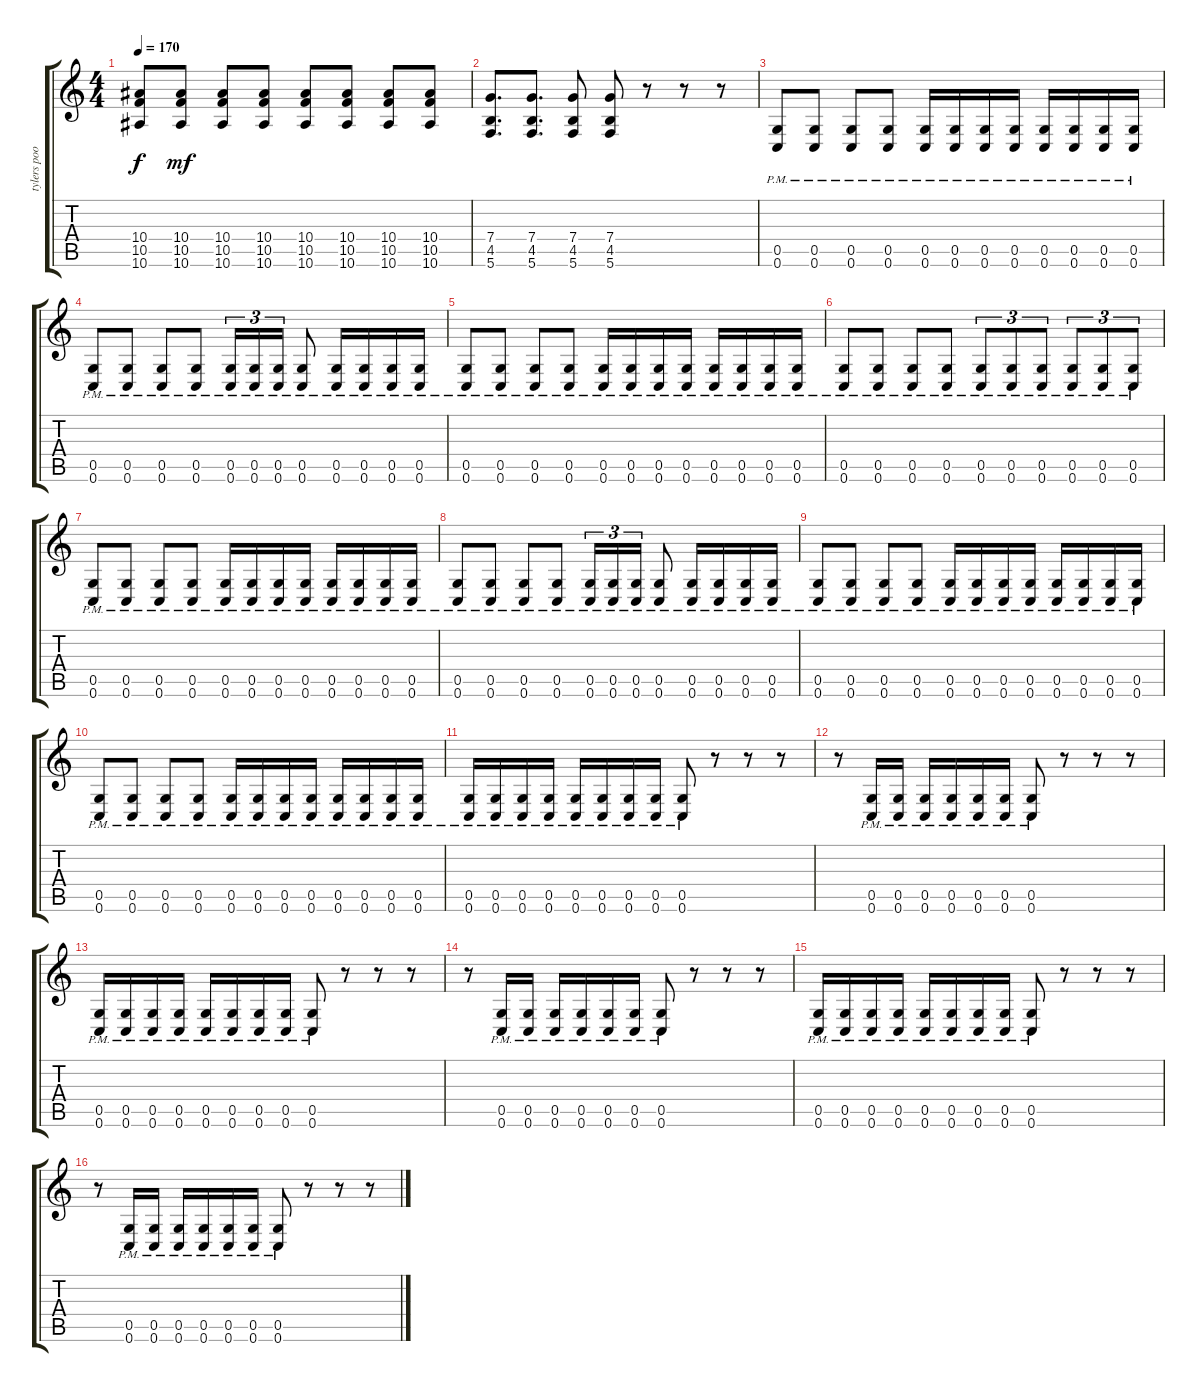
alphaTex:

\track ("tylers poop." "tylers poo") {instrument distortionguitar}
\staff {score tabs}
\tuning (D4 A3 F3 C3 G2 C2) {hide}
\ts (4 4)
\tempo 170
\clef g2
\ks c
(10.4{t} 10.5{t} 10.6{t}).8{dy f} (10.4 10.5 10.6).8{dy mf} (10.4 10.5 10.6).8 (10.4 10.5 10.6).8 (10.4 10.5 10.6).8 (10.4 10.5 10.6).8 (10.4 10.5 10.6).8 (10.4 10.5 10.6).8 |
(7.4 4.5 5.6).8{d} (7.4 4.5 5.6).8{d} (7.4 4.5 5.6).8 (7.4 4.5 5.6).8 r.8 r.8 r.8 |
(0.5{pm} 0.6{pm}).8 (0.5{pm} 0.6{pm}).8 (0.5{pm} 0.6{pm}).8 (0.5{pm} 0.6{pm}).8 (0.5{pm} 0.6{pm}).16 (0.5{pm} 0.6{pm}).16 (0.5{pm} 0.6{pm}).16 (0.5{pm} 0.6{pm}).16 (0.5{pm} 0.6{pm}).16 (0.5{pm} 0.6{pm}).16 (0.5{pm} 0.6{pm}).16 (0.5{pm} 0.6{pm}).16 |
(0.5{pm} 0.6{pm}).8 (0.5{pm} 0.6{pm}).8 (0.5{pm} 0.6{pm}).8 (0.5{pm} 0.6{pm}).8 (0.5{pm} 0.6{pm}).16{tu (3 2)} (0.5{pm} 0.6{pm}).16{tu (3 2)} (0.5{pm} 0.6{pm}).16{tu (3 2)} (0.5{pm} 0.6{pm}).8 (0.5{pm} 0.6{pm}).16 (0.5{pm} 0.6{pm}).16 (0.5{pm} 0.6{pm}).16 (0.5{pm} 0.6{pm}).16 |
(0.5{pm} 0.6{pm}).8 (0.5{pm} 0.6{pm}).8 (0.5{pm} 0.6{pm}).8 (0.5{pm} 0.6{pm}).8 (0.5{pm} 0.6{pm}).16 (0.5{pm} 0.6{pm}).16 (0.5{pm} 0.6{pm}).16 (0.5{pm} 0.6{pm}).16 (0.5{pm} 0.6{pm}).16 (0.5{pm} 0.6{pm}).16 (0.5{pm} 0.6{pm}).16 (0.5{pm} 0.6{pm}).16 |
(0.5{pm} 0.6{pm}).8 (0.5{pm} 0.6{pm}).8 (0.5{pm} 0.6{pm}).8 (0.5{pm} 0.6{pm}).8 (0.5{pm} 0.6{pm}).8{tu (3 2)} (0.5{pm} 0.6{pm}).8{tu (3 2)} (0.5{pm} 0.6{pm}).8{tu (3 2)} (0.5{pm} 0.6{pm}).8{tu (3 2)} (0.5{pm} 0.6{pm}).8{tu (3 2)} (0.5{pm} 0.6{pm}).8{tu (3 2)} |
(0.5{pm} 0.6{pm}).8 (0.5{pm} 0.6{pm}).8 (0.5{pm} 0.6{pm}).8 (0.5{pm} 0.6{pm}).8 (0.5{pm} 0.6{pm}).16 (0.5{pm} 0.6{pm}).16 (0.5{pm} 0.6{pm}).16 (0.5{pm} 0.6{pm}).16 (0.5{pm} 0.6{pm}).16 (0.5{pm} 0.6{pm}).16 (0.5{pm} 0.6{pm}).16 (0.5{pm} 0.6{pm}).16 |
(0.5{pm} 0.6{pm}).8 (0.5{pm} 0.6{pm}).8 (0.5{pm} 0.6{pm}).8 (0.5{pm} 0.6{pm}).8 (0.5{pm} 0.6{pm}).16{tu (3 2)} (0.5{pm} 0.6{pm}).16{tu (3 2)} (0.5{pm} 0.6{pm}).16{tu (3 2)} (0.5{pm} 0.6{pm}).8 (0.5{pm} 0.6{pm}).16 (0.5{pm} 0.6{pm}).16 (0.5{pm} 0.6{pm}).16 (0.5{pm} 0.6{pm}).16 |
(0.5{pm} 0.6{pm}).8 (0.5{pm} 0.6{pm}).8 (0.5{pm} 0.6{pm}).8 (0.5{pm} 0.6{pm}).8 (0.5{pm} 0.6{pm}).16 (0.5{pm} 0.6{pm}).16 (0.5{pm} 0.6{pm}).16 (0.5{pm} 0.6{pm}).16 (0.5{pm} 0.6{pm}).16 (0.5{pm} 0.6{pm}).16 (0.5{pm} 0.6{pm}).16 (0.5{pm} 0.6{pm}).16 |
(0.5{pm} 0.6{pm}).8 (0.5{pm} 0.6{pm}).8 (0.5{pm} 0.6{pm}).8 (0.5{pm} 0.6{pm}).8 (0.5{pm} 0.6{pm}).16 (0.5{pm} 0.6{pm}).16 (0.5{pm} 0.6{pm}).16 (0.5{pm} 0.6{pm}).16 (0.5{pm} 0.6{pm}).16 (0.5{pm} 0.6{pm}).16 (0.5{pm} 0.6{pm}).16 (0.5{pm} 0.6{pm}).16 |
(0.5{pm} 0.6{pm}).16 (0.5{pm} 0.6{pm}).16 (0.5{pm} 0.6{pm}).16 (0.5{pm} 0.6{pm}).16 (0.5{pm} 0.6{pm}).16 (0.5{pm} 0.6{pm}).16 (0.5{pm} 0.6{pm}).16 (0.5{pm} 0.6{pm}).16 (0.5{pm} 0.6{pm}).8 r.8 r.8 r.8 |
r.8 (0.5{pm} 0.6{pm}).16 (0.5{pm} 0.6{pm}).16 (0.5{pm} 0.6{pm}).16 (0.5{pm} 0.6{pm}).16 (0.5{pm} 0.6{pm}).16 (0.5{pm} 0.6{pm}).16 (0.5{pm} 0.6{pm}).8 r.8 r.8 r.8 |
(0.5{pm} 0.6{pm}).16 (0.5{pm} 0.6{pm}).16 (0.5{pm} 0.6{pm}).16 (0.5{pm} 0.6{pm}).16 (0.5{pm} 0.6{pm}).16 (0.5{pm} 0.6{pm}).16 (0.5{pm} 0.6{pm}).16 (0.5{pm} 0.6{pm}).16 (0.5{pm} 0.6{pm}).8 r.8 r.8 r.8 |
r.8 (0.5{pm} 0.6{pm}).16 (0.5{pm} 0.6{pm}).16 (0.5{pm} 0.6{pm}).16 (0.5{pm} 0.6{pm}).16 (0.5{pm} 0.6{pm}).16 (0.5{pm} 0.6{pm}).16 (0.5{pm} 0.6{pm}).8 r.8 r.8 r.8 |
(0.5{pm} 0.6{pm}).16 (0.5{pm} 0.6{pm}).16 (0.5{pm} 0.6{pm}).16 (0.5{pm} 0.6{pm}).16 (0.5{pm} 0.6{pm}).16 (0.5{pm} 0.6{pm}).16 (0.5{pm} 0.6{pm}).16 (0.5{pm} 0.6{pm}).16 (0.5{pm} 0.6{pm}).8 r.8 r.8 r.8 |
r.8 (0.5{pm} 0.6{pm}).16 (0.5{pm} 0.6{pm}).16 (0.5{pm} 0.6{pm}).16 (0.5{pm} 0.6{pm}).16 (0.5{pm} 0.6{pm}).16 (0.5{pm} 0.6{pm}).16 (0.5{pm} 0.6{pm}).8 r.8 r.8 r.8
